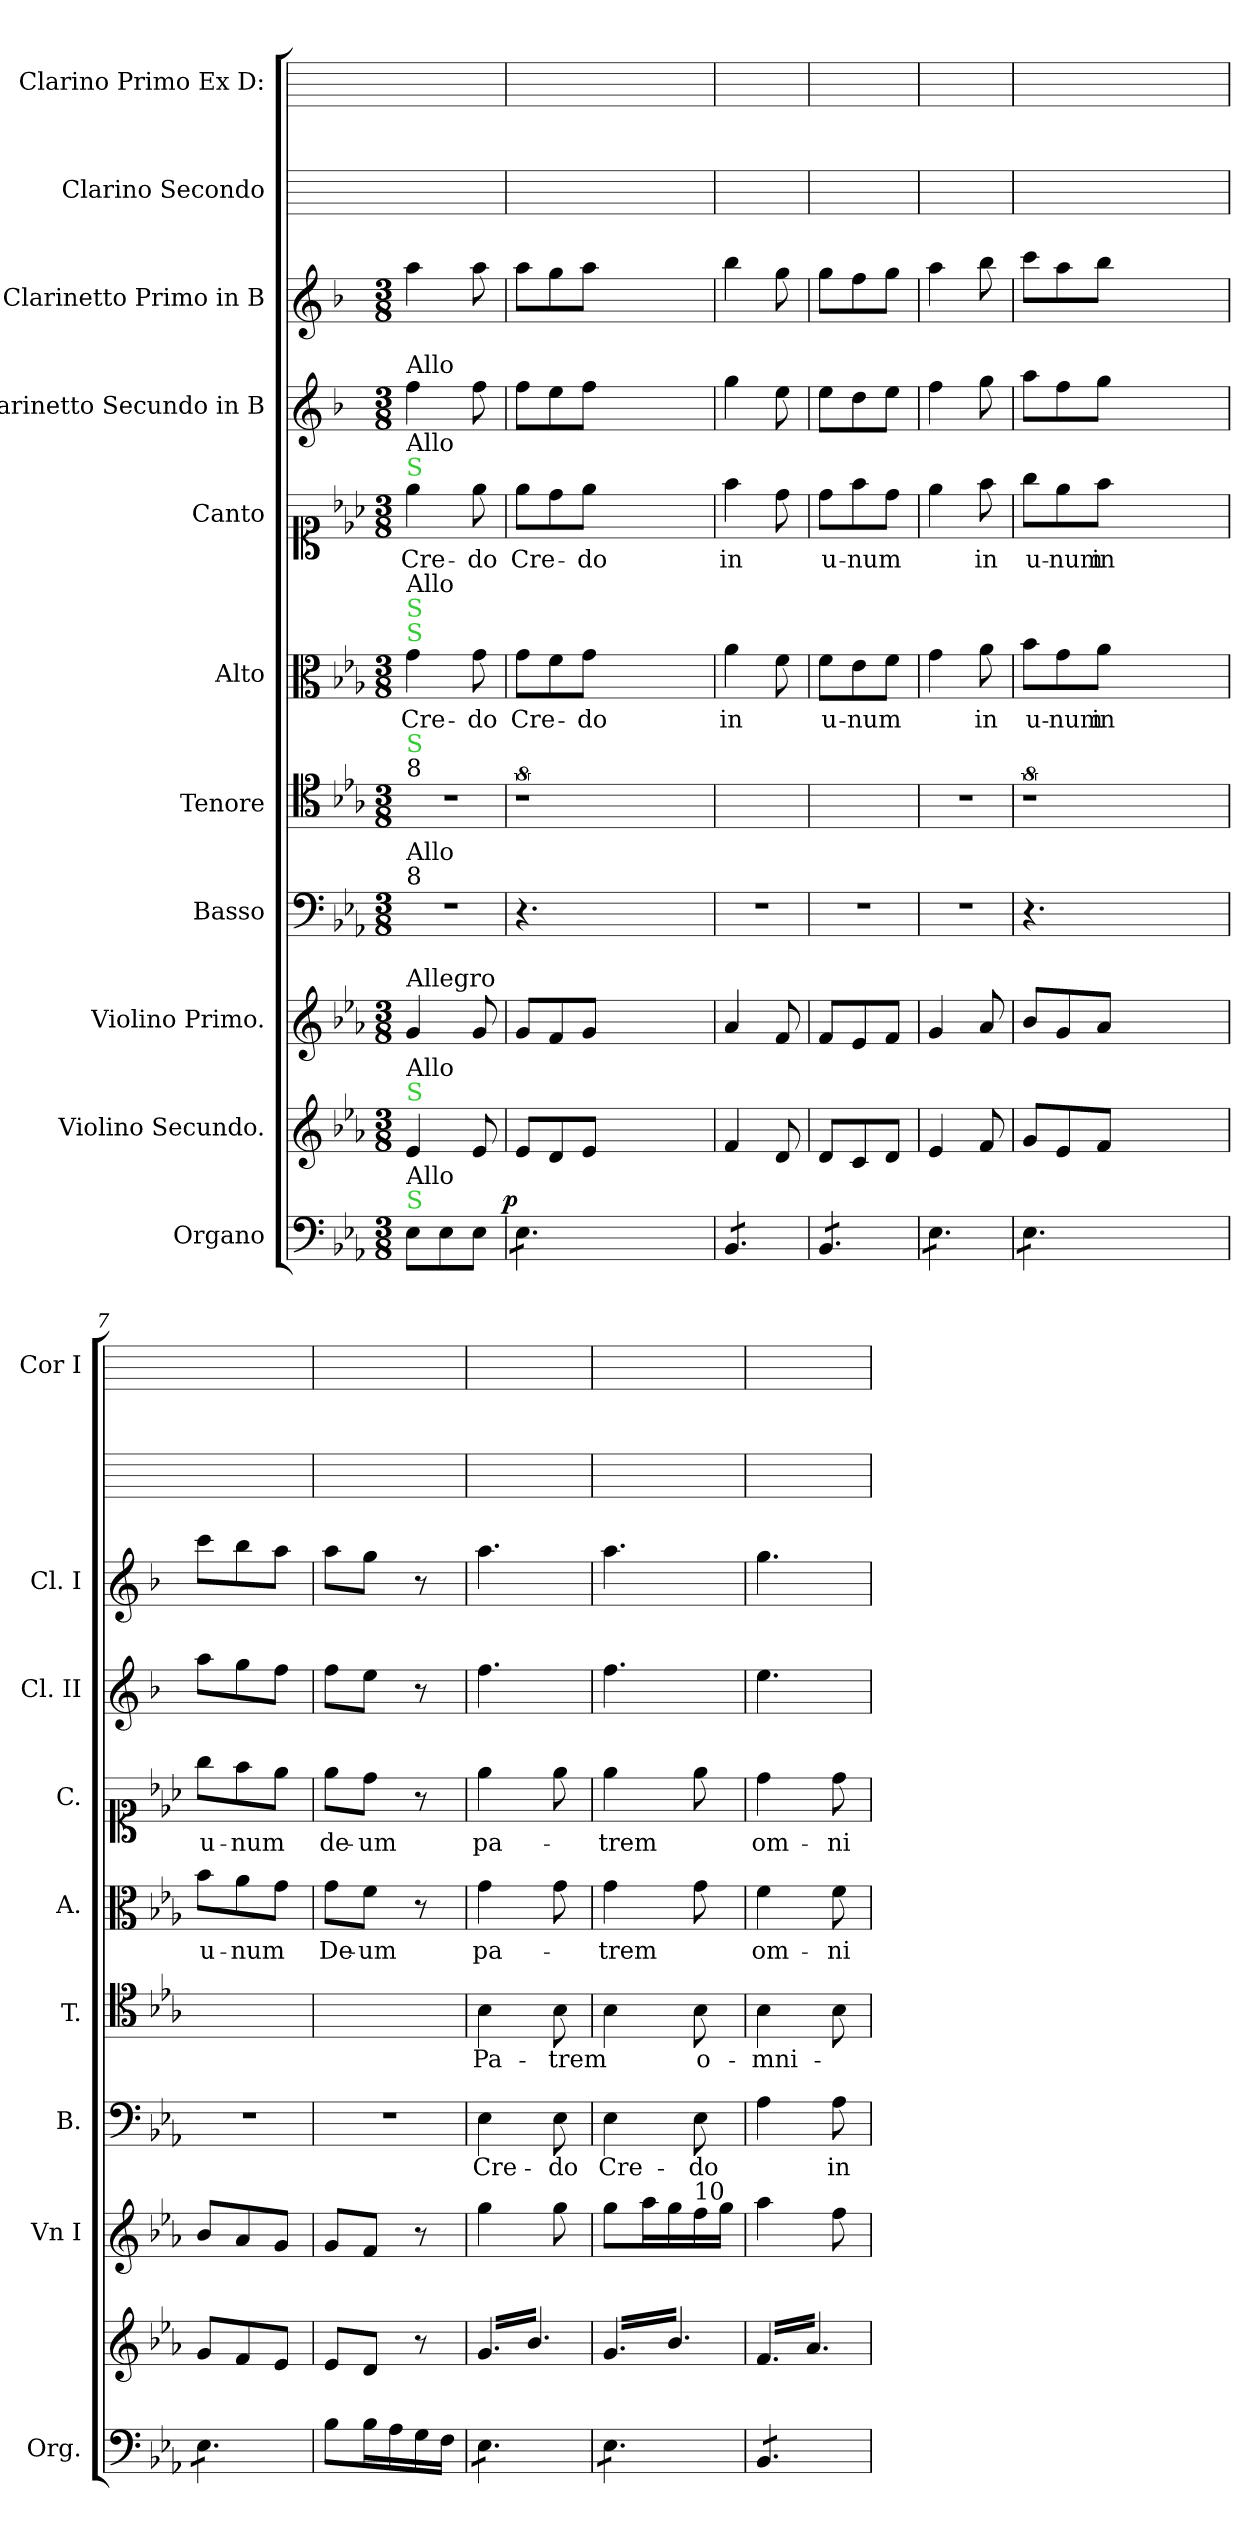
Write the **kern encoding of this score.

**kern	**dynam	**kern	**kern	**kern	**text	**kern	**text	**kern	**text	**kern	**text	**kern	**kern	**kern	**kern
*part11	*part11	*part10	*part9	*part8	*part8	*part7	*part7	*part6	*part6	*part5	*part5	*part4	*part3	*part2	*part1
*staff11	*staff11	*staff10	*staff9	*staff8	*staff8	*staff7	*staff7	*staff6	*staff6	*staff5	*staff5	*staff4	*staff3	*staff2	*staff1
*I"Organo	*	*I"Violino Secundo.	*I"Violino Primo.	*I"Basso	*	*I"Tenore	*	*I"Alto	*	*I"Canto	*	*I"Clarinetto Secundo in B	*I"Clarinetto Primo in B	*I"Clarino Secondo	*I"Clarino Primo Ex D:
*I'Org.	*	*	*I'Vn I	*I'B.	*	*I'T.	*	*I'A.	*	*I'C.	*	*I'Cl. II	*I'Cl. I	*	*I'Cor I
*clefF4	*	*clefG2	*clefG2	*clefF4	*	*clefC4	*	*clefC3	*	*clefC1	*	*clefG2	*clefG2	*	*
*	*	*	*	*	*	*	*	*	*	*	*	*ITrd1c2	*ITrd1c2	*	*
*k[b-e-a-]	*	*k[b-e-a-]	*k[b-e-a-]	*k[b-e-a-]	*	*k[b-e-a-]	*	*k[b-e-a-]	*	*k[b-e-a-]	*	*k[b-e-a-]	*k[b-e-a-]	*	*
*E-:	*	*E-:	*E-:	*E-:	*	*E-:	*	*E-:	*	*E-:	*	*E-:	*E-:	*	*
*M3/8	*	*M3/8	*M3/8	*M3/8	*	*M3/8	*	*M3/8	*	*M3/8	*	*M3/8	*M3/8	*	*
=1	=1	=1	=1	=1	=1	=1	=1	=1	=1	=1	=1	=1	=1	=1	=1
!	!	!	!	!	!	!	!	!	!	!	!	!LO:TX:a:t=Allo	!	!	!
!	!	!	!	!	!	!	!	!	!	!LO:TX:a:color=limegreen:t=S	!	!	!	!	!
!	!	!	!	!	!	!	!	!	!	!LO:TX:a:t=Allo	!	!	!	!	!
!	!	!	!	!	!	!	!	!LO:TX:a:color=limegreen:t=S	!	!	!	!	!	!	!
!	!	!	!	!	!	!	!	!LO:TX:a:color=limegreen:t=S	!	!	!	!	!	!	!
!	!	!	!	!	!	!	!	!LO:TX:a:t=Allo	!	!	!	!	!	!	!
!	!	!	!	!	!	!LO:TX:a:t=8	!	!	!	!	!	!	!	!	!
!	!	!	!	!	!	!LO:TX:a:color=limegreen:t=S	!	!	!	!	!	!	!	!	!
!	!	!	!	!LO:TX:a:t=8	!	!	!	!	!	!	!	!	!	!	!
!	!	!	!	!LO:TX:a:t=Allo	!	!	!	!	!	!	!	!	!	!	!
!	!	!	!LO:TX:a:t=Allegro	!	!	!	!	!	!	!	!	!	!	!	!
!	!	!LO:TX:a:color=limegreen:t=S	!	!	!	!	!	!	!	!	!	!	!	!	!
!	!	!LO:TX:a:t=Allo	!	!	!	!	!	!	!	!	!	!	!	!	!
!LO:TX:a:color=limegreen:t=S	!	!	!	!	!	!	!	!	!	!	!	!	!	!	!
!LO:TX:a:t=Allo	!	!	!	!	!	!	!	!	!	!	!	!	!	!	!
8E-\L	.	4e-/	4g/	4.r	.	4.r	.	4g\	Cre-	4ee-\	Cre-	4ee-\	4gg\	4.ryy	4.ryy
8E-\	.	.	.	.	.	.	.	.	.	.	.	.	.	.	.
8E-\J	.	8e-/	8g/	.	.	.	.	8g\	-do	8ee-\	-do	8ee-\	8gg\	.	.
=2	=2	=2	=2	=2	=2	=2	=2	=2	=2	=2	=2	=2	=2	=2	=2
!	!LO:DY:a:rj	!	!	!	!	!	!	!	!LO:LY:i	!	!LO:LY:i	!	!	!	!
*tremolo	*	*	*	*	*	*	*	*	*	*	*	*	*	*	*
8E-\L	p.	8e-/L	8g/L	4.r	.	8%9r	.	8g\L	Cre-	8ee-\L	Cre-	8ee-\L	8gg\L	4.ryy	4.ryy
8E-\	.	8d/	8f/	.	.	.	.	8f\	.	8dd\	.	8dd\	8ff\	.	.
!	!	!	!	!	!	!	!	!	!LO:LY:i	!	!LO:LY:i	!	!	!	!
8E-\J	.	8e-/J	8g/J	.	.	.	.	8g\J	-do	8ee-\J	-do	8ee-\J	8gg\J	.	.
2.ryy	.	2.ryy	2.ryy	2.ryy	.	.	.	2.ryy	.	2.ryy	.	2.ryy	2.ryy	2.ryy	2.ryy
=3	=3	=3	=3	=3	=3	=3	=3	=3	=3	=3	=3	=3	=3	=3	=3
8BB-/L	.	4f/	4a-/	4.r	.	4.ryy	.	4a-\	in	4ff\	in	4ff\	4aa-\	4.ryy	4.ryy
8BB-/	.	.	.	.	.	.	.	.	.	.	.	.	.	.	.
8BB-/J	.	8d/	8f/	.	.	.	.	8f\	.	8dd\	.	8dd\	8ff\	.	.
=4	=4	=4	=4	=4	=4	=4	=4	=4	=4	=4	=4	=4	=4	=4	=4
8BB-/L	.	8d/L	8f/L	4.r	.	4.ryy	.	8f\L	u-	8dd\L	u-	8dd\L	8ff\L	4.ryy	4.ryy
8BB-/	.	8c/	8e-/	.	.	.	.	8e-\	-num	8ff\	-num	8cc\	8ee-\	.	.
8BB-/J	.	8d/J	8f/J	.	.	.	.	8f\J	.	8dd\J	.	8dd\J	8ff\J	.	.
=5	=5	=5	=5	=5	=5	=5	=5	=5	=5	=5	=5	=5	=5	=5	=5
8E-\L	.	4e-/	4g/	4.r	.	4.r	.	4g\	.	4ee-\	.	4ee-\	4gg\	4.ryy	4.ryy
8E-\	.	.	.	.	.	.	.	.	.	.	.	.	.	.	.
!	!	!	!	!	!	!	!	!	!LO:LY:i	!	!LO:LY:i	!	!	!	!
8E-\J	.	8f/	8a-/	.	.	.	.	8a-\	in	8ff\	in	8ff\	8aa-\	.	.
=6	=6	=6	=6	=6	=6	=6	=6	=6	=6	=6	=6	=6	=6	=6	=6
!	!	!	!	!	!	!	!	!	!LO:LY:i	!	!LO:LY:i	!	!	!	!
8E-\L	.	8g/L	8b-/L	4.r	.	8%9r	.	8b-\L	u-	8gg\L	u-	8gg\L	8bb-\L	4.ryy	4.ryy
!	!	!	!	!	!	!	!	!	!LO:LY:i	!	!LO:LY:i	!	!	!	!
8E-\	.	8e-/	8g/	.	.	.	.	8g\	-num	8ee-\	-num	8ee-\	8gg\	.	.
!	!	!	!	!	!	!	!	!	!LO:LY:i	!	!LO:LY:i	!	!	!	!
8E-\J	.	8f/J	8a-/J	.	.	.	.	8a-\J	in	8ff\J	in	8ff\J	8aa-\J	.	.
2.ryy	.	2.ryy	2.ryy	2.ryy	.	.	.	2.ryy	.	2.ryy	.	2.ryy	2.ryy	2.ryy	2.ryy
=7	=7	=7	=7	=7	=7	=7	=7	=7	=7	=7	=7	=7	=7	=7	=7
8E-\L	.	8g/L	8b-/L	4.r	.	4.ryy	.	8b-\L	u-	8gg\L	u-	8gg\L	8bb-\L	4.ryy	4.ryy
8E-\	.	8f/	8a-/	.	.	.	.	8a-\	-num	8ff\	-num	8ff\	8aa-\	.	.
8E-\J	.	8e-/J	8g/J	.	.	.	.	8g\J	.	8ee-\J	.	8ee-\J	8gg\J	.	.
*Xtremolo	*	*	*	*	*	*	*	*	*	*	*	*	*	*	*
=8	=8	=8	=8	=8	=8	=8	=8	=8	=8	=8	=8	=8	=8	=8	=8
8B-\L	.	8e-/L	8g/L	4.r	.	4.ryy	.	8g\L	De-	8ee-\L	de-	8ee-\L	8gg\L	4.ryy	4.ryy
16B-\L	.	8d/J	8f/J	.	.	.	.	8f\J	-um	8dd\J	-um	8dd\J	8ff\J	.	.
16A-\	.	.	.	.	.	.	.	.	.	.	.	.	.	.	.
16G\	.	8r	8r	.	.	.	.	8r	.	8r	.	8r	8r	.	.
16F\JJ	.	.	.	.	.	.	.	.	.	.	.	.	.	.	.
=9	=9	=9	=9	=9	=9	=9	=9	=9	=9	=9	=9	=9	=9	=9	=9
*tremolo	*	*	*	*	*	*	*	*	*	*	*	*	*	*	*
*	*	*tremolo	*	*	*	*	*	*	*	*	*	*	*	*	*
8E-\L	.	16g/LL	4gg\	4E-\	Cre-	4B-\	Pa-	4g\	pa-	4ee-\	pa-	4.ee-\	4.gg\	4.ryy	4.ryy
.	.	16b-/	.	.	.	.	.	.	.	.	.	.	.	.	.
8E-\	.	16g/	.	.	.	.	.	.	.	.	.	.	.	.	.
.	.	16b-/	.	.	.	.	.	.	.	.	.	.	.	.	.
8E-\J	.	16g/	8gg\	8E-\	-do	8B-\	-trem	8g\	.	8ee-\	.	.	.	.	.
.	.	16b-/JJ	.	.	.	.	.	.	.	.	.	.	.	.	.
=10	=10	=10	=10	=10	=10	=10	=10	=10	=10	=10	=10	=10	=10	=10	=10
!	!	!	!	!	!LO:LY:i	!	!	!	!	!	!	!	!	!	!
8E-\L	.	16g/LL	8gg\L	4E-\	Cre-	4B-\	.	4g\	-trem	4ee-\	-trem	4.ee-\	4.gg\	4.ryy	4.ryy
.	.	16b-/	.	.	.	.	.	.	.	.	.	.	.	.	.
8E-\	.	16g/	16aa-\L	.	.	.	.	.	.	.	.	.	.	.	.
.	.	16b-/	16gg\	.	.	.	.	.	.	.	.	.	.	.	.
!	!	!	!LO:TX:a:t=10	!	!	!	!	!	!	!	!	!	!	!	!
!	!	!	!	!	!LO:LY:i	!	!	!	!	!	!	!	!	!	!
8E-\J	.	16g/	16ff\	8E-\	-do	8B-\	o-	8g\	.	8ee-\	.	.	.	.	.
.	.	16b-/JJ	16gg\JJ	.	.	.	.	.	.	.	.	.	.	.	.
=11	=11	=11	=11	=11	=11	=11	=11	=11	=11	=11	=11	=11	=11	=11	=11
8BB-/L	.	16f/LL	4aa-\	4A-\	.	4B-\	-mni-	4f\	om-	4dd\	om-	4.dd\	4.ff\	4.ryy	4.ryy
.	.	16a-/	.	.	.	.	.	.	.	.	.	.	.	.	.
8BB-/	.	16f/	.	.	.	.	.	.	.	.	.	.	.	.	.
.	.	16a-/	.	.	.	.	.	.	.	.	.	.	.	.	.
8BB-/J	.	16f/	8ff\	8A-\	in	8B-\	.	8f\	-ni	8dd\	-ni	.	.	.	.
*Xtremolo	*	*	*	*	*	*	*	*	*	*	*	*	*	*	*
.	.	16a-/JJ	.	.	.	.	.	.	.	.	.	.	.	.	.
*	*	*Xtremolo	*	*	*	*	*	*	*	*	*	*	*	*	*
.	.	.	.	.	.	.	.	.	.	.	.	.	.	.	.
.	.	.	.	.	.	.	.	.	.	.	.	.	.	.	.
.	.	.	.	.	.	.	.	.	.	.	.	.	.	.	.
=	=	=	=	=	=	=	=	=	=	=	=	=	=	=	=
*-	*-	*-	*-	*-	*-	*-	*-	*-	*-	*-	*-	*-	*-	*-	*-
